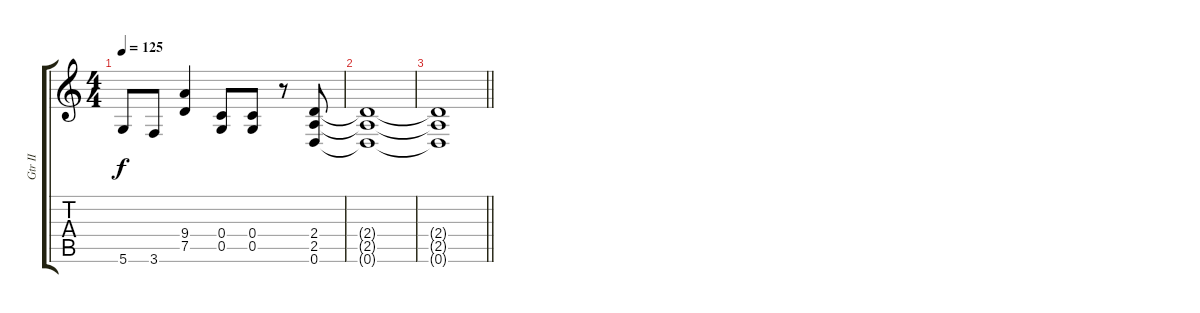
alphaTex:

\track ("Gtr II" "Gtr II") {instrument overdrivenguitar}
\staff {score tabs}
\tuning (D4 A3 F3 C3 G2 D2) {hide}
\ts (4 4)
\tempo 125
\clef g2
\ks c
5.6.8{dy f} 3.6.8 (9.4 7.5).4 (0.4 0.5).8 (0.4 0.5).8 r.8 (2.4 2.5 0.6).8 |
(2.4{t} 2.5{t} 0.6{t}).1 |
\barLineRight lightlight
(2.4{t} 2.5{t} 0.6{t}).1
